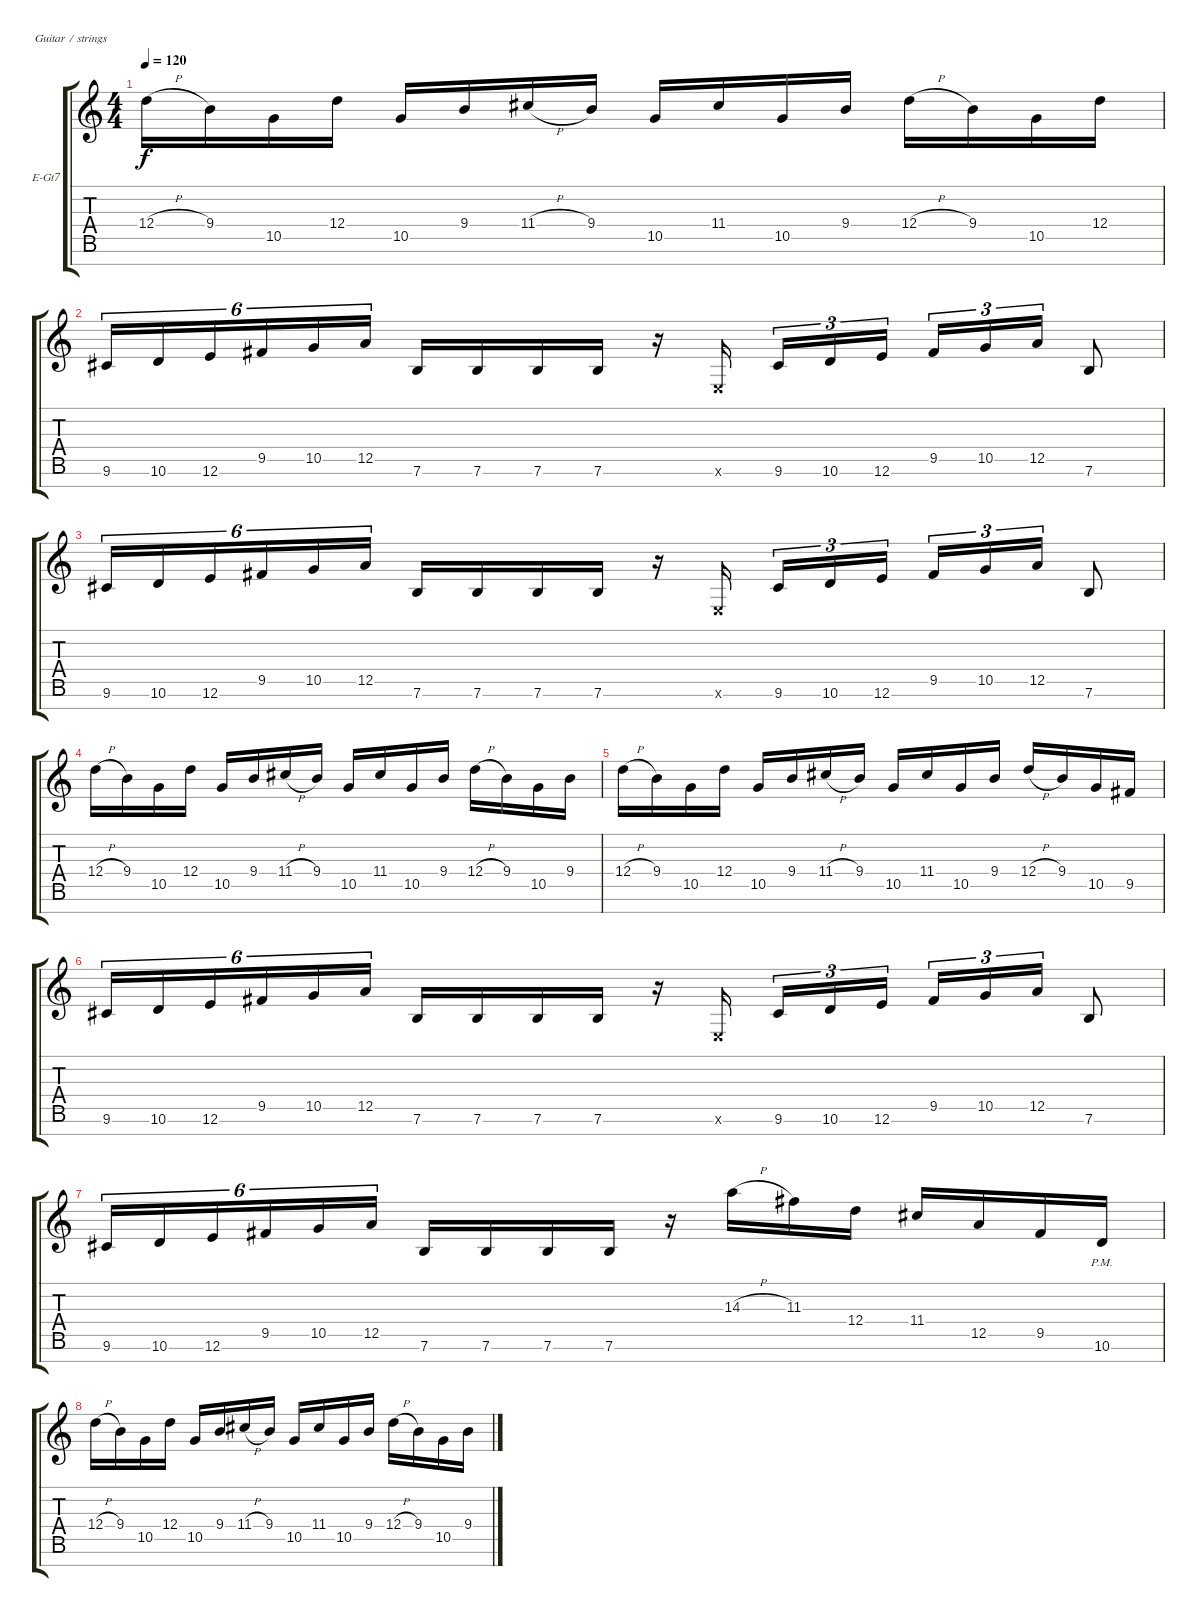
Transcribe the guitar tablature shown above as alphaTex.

\bracketExtendMode groupsimilarinstruments
\firstSystemTrackNameOrientation horizontal
\otherSystemsTrackNameOrientation horizontal
\track ("Track 1" "E-Gt7") {instrument distortionguitar}
\staff {score tabs}
\tuning (E4 B3 G3 D3 A2 E2 B1)
\ts (4 4)
\tempo 120
\clef g2
\ks c
12.4{h}.16{dy f} 9.4.16 10.5.16 12.4.16 10.5.16 9.4.16 11.4{h}.16 9.4.16 10.5.16 11.4.16 10.5.16 9.4.16 12.4{h}.16 9.4.16 10.5.16 12.4.16 |
9.6.16{tu (6 4)} 10.6.16{tu (6 4)} 12.6.16{tu (6 4)} 9.5.16{tu (6 4)} 10.5.16{tu (6 4)} 12.5.16{tu (6 4)} 7.6.16 7.6.16 7.6.16 7.6.16 r.16 0.6{x}.16 9.6.16{tu (3 2)} 10.6.16{tu (3 2)} 12.6.16{tu (3 2)} 9.5.16{tu (3 2)} 10.5.16{tu (3 2)} 12.5.16{tu (3 2)} 7.6.8 |
9.6.16{tu (6 4)} 10.6.16{tu (6 4)} 12.6.16{tu (6 4)} 9.5.16{tu (6 4)} 10.5.16{tu (6 4)} 12.5.16{tu (6 4)} 7.6.16 7.6.16 7.6.16 7.6.16 r.16 0.6{x}.16 9.6.16{tu (3 2)} 10.6.16{tu (3 2)} 12.6.16{tu (3 2)} 9.5.16{tu (3 2)} 10.5.16{tu (3 2)} 12.5.16{tu (3 2)} 7.6.8 |
12.4{h}.16 9.4.16 10.5.16 12.4.16 10.5.16 9.4.16 11.4{h}.16 9.4.16 10.5.16 11.4.16 10.5.16 9.4.16 12.4{h}.16 9.4.16 10.5.16 9.4.16 |
12.4{h}.16 9.4.16 10.5.16 12.4.16 10.5.16 9.4.16 11.4{h}.16 9.4.16 10.5.16 11.4.16 10.5.16 9.4.16 12.4{h}.16 9.4.16 10.5.16 9.5.16 |
9.6.16{tu (6 4)} 10.6.16{tu (6 4)} 12.6.16{tu (6 4)} 9.5.16{tu (6 4)} 10.5.16{tu (6 4)} 12.5.16{tu (6 4)} 7.6.16 7.6.16 7.6.16 7.6.16 r.16 0.6{x}.16 9.6.16{tu (3 2)} 10.6.16{tu (3 2)} 12.6.16{tu (3 2)} 9.5.16{tu (3 2)} 10.5.16{tu (3 2)} 12.5.16{tu (3 2)} 7.6.8 |
9.6.16{tu (6 4)} 10.6.16{tu (6 4)} 12.6.16{tu (6 4)} 9.5.16{tu (6 4)} 10.5.16{tu (6 4)} 12.5.16{tu (6 4)} 7.6.16 7.6.16 7.6.16 7.6.16 r.16 14.3{h}.16 11.3.16 12.4.16 11.4.16 12.5.16 9.5.16 10.6{pm}.16 |
12.4{h}.16 9.4.16 10.5.16 12.4.16 10.5.16 9.4.16 11.4{h}.16 9.4.16 10.5.16 11.4.16 10.5.16 9.4.16 12.4{h}.16 9.4.16 10.5.16 9.4.16
